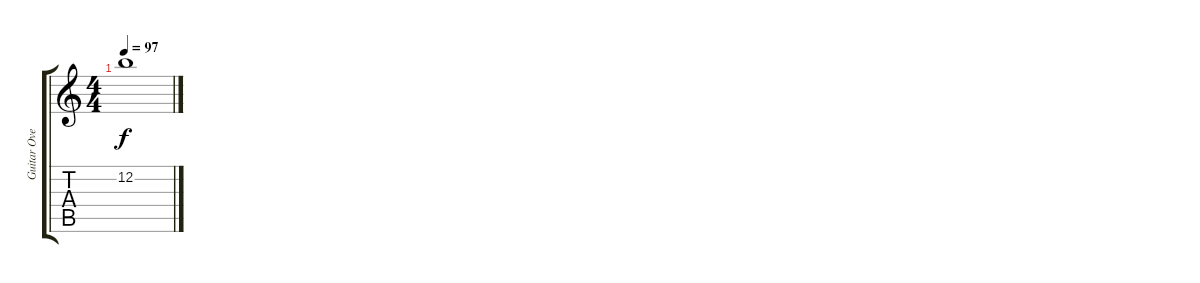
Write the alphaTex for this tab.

\track ("Guitar Overdub 2" "Guitar Ove") {instrument distortionguitar}
\staff {score tabs}
\tuning (E4 B3 G3 D3 A2 D2) {hide}
\ts (4 4)
\tempo 97
\clef g2
\ks c
12.2.1{dy f}
